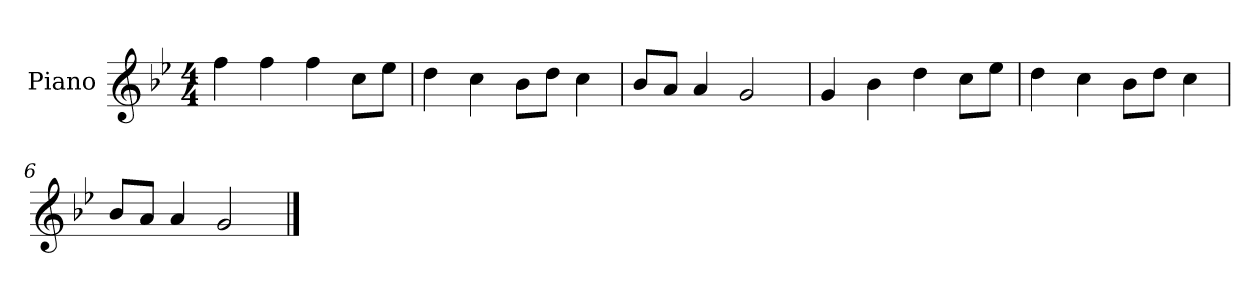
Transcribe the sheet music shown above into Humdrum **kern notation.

**kern
*part1
*staff1
*I"Piano
*I'P-no
*clefG2
*k[b-e-]
*M4/4
*MM90
=1
4ff\
4ff\
4ff\
8cc\L
8ee-\J
=2
4dd\
4cc\
8b-\L
8dd\J
4cc\
=3
8b-/L
8a/J
4a/
2g/
=4
4g/
4b-\
4dd\
8cc\L
8ee-\J
=5
4dd\
4cc\
8b-\L
8dd\J
4cc\
=6
8b-/L
8a/J
4a/
2g/
==
*-
